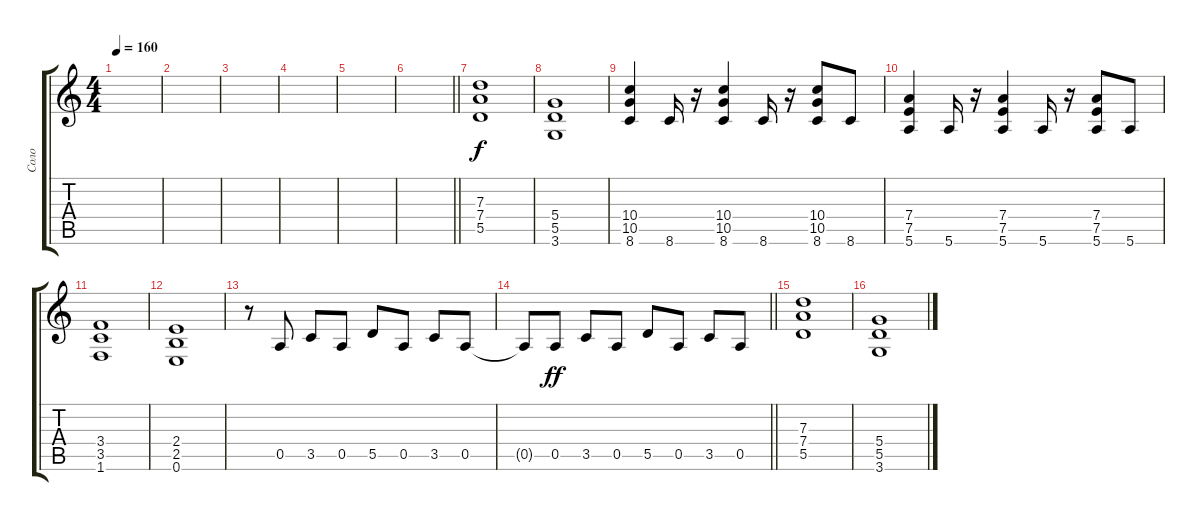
\track ("Соло" "Соло") {instrument distortionguitar}
\staff {score tabs}
\tuning (E4 B3 G3 D3 A2 E2) {hide}
\ts (4 4)
\tempo 160
\clef g2
\ks c
|
|
|
|
|
\barLineRight lightlight
|
(7.3 7.4 5.5).1 |
(5.4 5.5 3.6).1 |
(10.4 10.5 8.6).4 8.6.16 r.16 (10.4 10.5 8.6).4 8.6.16 r.16 (10.4 10.5 8.6).8 8.6.8 |
(7.4 7.5 5.6).4 5.6.16 r.16 (7.4 7.5 5.6).4 5.6.16 r.16 (7.4 7.5 5.6).8 5.6.8 |
(3.4 3.5 1.6).1 |
(2.4 2.5 0.6).1 |
r.8 0.5.8 3.5.8 0.5.8 5.5.8 0.5.8 3.5.8 0.5.8 |
\barLineRight lightlight
0.5{t}.8{dy f} 0.5.8{dy ff} 3.5.8 0.5.8 5.5.8 0.5.8 3.5.8 0.5.8 |
(7.3 7.4 5.5).1 |
(5.4 5.5 3.6).1
